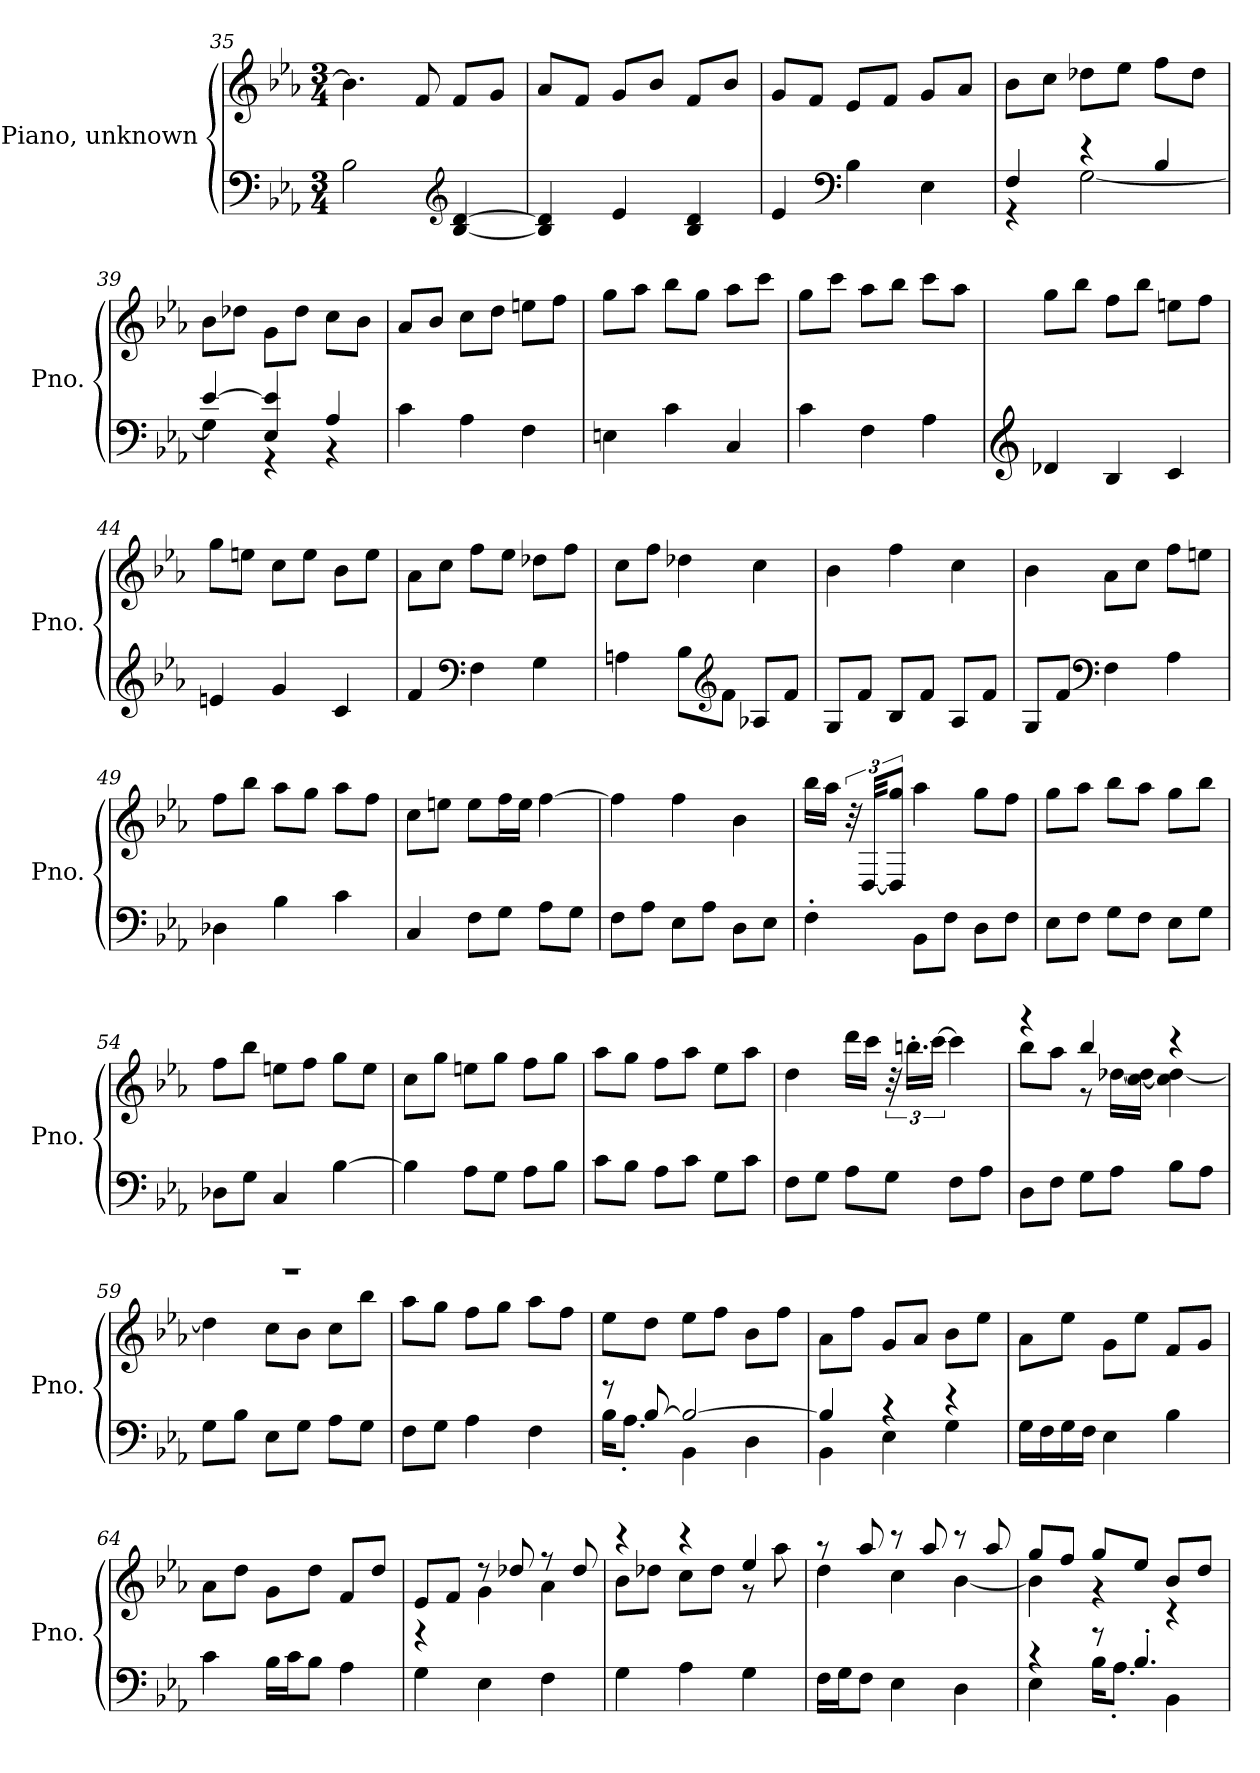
**kern	**kern
*part1	*part1
*staff2	*staff1
*I"Piano, unknown	*
*I'Pno.	*
*clefF4	*clefG2
*k[b-e-a-]	*k[b-e-a-]
*M3/4	*M3/4
=35	=35
2B-\	4.b-\]
.	8f/
*clefG2	*
[4B-/ [4d/	8f/L
.	8g/J
=36	=36
4B-/] 4d/]	8a-/L
.	8f/J
4e-/	8g/L
.	8b-/J
4B-/ 4d/	8f/L
.	8b-/J
!!LO:LB:g=z
=37	=37
4e-/	8g/L
.	8f/J
*clefF4	*
4B-\	8e-/L
.	8f/J
4E-\	8g/L
.	8a-/J
=38	=38
*^	*
4F/	4r	8b-\L
.	.	8cc\J
4r	[2G\	8dd-X\L
.	.	8ee-\J
4B-/	.	8ff\L
.	.	8dd-\J
=39	=39	=39
[4e-/	4G\]	8b-\L
.	.	8dd-X\J
4E-/ 4e-/]	4r	8g\L
.	.	8dd-\J
4A-/	4r	8cc\L
.	.	8b-\J
*v	*v	*
=40	=40
4c\	8a-/L
.	8b-/J
4A-\	8cc\L
.	8dd\J
4F\	8een\L
.	8ff\J
=41	=41
4En\	8gg\L
.	8aa-\J
4c\	8bb-\L
.	8gg\J
4C/	8aa-\L
.	8ccc\J
!!LO:LB:g=z
=42	=42
4c\	8gg\L
.	8ccc\J
4F\	8aa-\L
.	8bb-\J
4A-\	8ccc\L
.	8aa-\J
=43	=43
*clefG2	*
4d-X/	8gg\L
.	8bb-\J
4B-/	8ff\L
.	8bb-\J
4c/	8een\L
.	8ff\J
=44	=44
4en/	8gg\L
.	8een\J
4g/	8cc\L
.	8ee\J
4c/	8b-\L
.	8ee\J
=45	=45
4f/	8a-\L
.	8cc\J
*clefF4	*
4F\	8ff\L
.	8ee-\J
4G\	8dd-X\L
.	8ff\J
=46	=46
4An\	8cc\L
.	8ff\J
8B-\L	4dd-X\
*clefG2	*
8f\J	.
8A-X/L	4cc\
8f/J	.
!!LO:LB:g=z
=47	=47
8G/L	4b-\
8f/J	.
8B-/L	4ff\
8f/J	.
8A-/L	4cc\
8f/J	.
=48	=48
8G/L	4b-\
8f/J	.
*clefF4	*
4F\	8a-\L
.	8cc\J
4A-\	8ff\L
.	8een\J
=49	=49
4D-X\	8ff\L
.	8bb-\J
4B-\	8aa-\L
.	8gg\J
4c\	8aa-\L
.	8ff\J
=50	=50
4C/	8cc\L
.	8een\J
8F\L	8ee\L
8G\J	16ff\L
.	16ee\JJ
8A-\L	[4ff\
8G\J	.
=51	=51
8F\L	4ff\]
8A-\J	.
8E-\L	4ff\
8A-\J	.
8D\L	4b-\
8E-\J	.
!!LO:LB:g=z
=52	=52
4F'\	16bb-\LL
.	16aa-\JJ
.	48r
.	[48D/KKL
.	12D/] 12gg/J
8BB-\L	4aa-\
8F\J	.
8D\L	8gg\L
8F\J	8ff\J
=53	=53
8E-\L	8gg\L
8F\J	8aa-\J
8G\L	8bb-\L
8F\J	8aa-\J
8E-\L	8gg\L
8G\J	8bb-\J
=54	=54
8D-X\L	8ff\L
8G\J	8bb-\J
4C/	8een\L
.	8ff\J
[4B-\	8gg\L
.	8ee\J
=55	=55
4B-\]	8cc\L
.	8gg\J
8A-\L	8een\L
8G\J	8gg\J
8A-\L	8ff\L
8B-\J	8gg\J
=56	=56
8c\L	8aa-\L
8B-\J	8gg\J
8A-\L	8ff\L
8c\J	8aa-\J
8G\L	8ee-\L
8c\J	8aa-\J
!!LO:LB:g=z
=57	=57
8F\L	4dd\
8G\J	.
8A-\L	16ddd\LL
.	16ccc\JJ
8G\J	48r
.	24.bbn'\LL
.	[24ccc\JJ
8F\L	4ccc\]
8A-\J	.
=58	=58
*	*^
8D\L	4r	8bb-\L
8F\J	.	8aa-\J
8G\L	4bb-/	8r
8A-\J	.	[16dd-X\LL
.	.	[16cc\ 16dd-\]JJ
8B-\L	4r	4cc\] [4dd-\
8A-\J	.	.
=59	=59	=59
8G\L	2.r	4dd-\]
8B-\J	.	.
8E-\L	.	8cc\L
8G\J	.	8b-\J
8A-\L	.	8cc\L
8G\J	.	8bb-\J
*	*v	*v
=60	=60
8F\L	8aa-\L
8G\J	8gg\J
4A-\	8ff\L
.	8gg\J
4F\	8aa-\L
.	8ff\J
!!LO:PB:g=z
=61	=61
*^	*
8r	16B-\KL	8ee-\L
.	8.A-'\J	.
[8B-/	.	8dd\J
2B-/_	4BB-\	8ee-\L
.	.	8ff\J
.	4D\	8b-\L
.	.	8ff\J
=62	=62	=62
4B-/]	4BB-\	8a-\L
.	.	8ff\J
4r	4E-\	8g/L
.	.	8a-/J
4r	4G\	8b-\L
.	.	8ee-\J
*v	*v	*
=63	=63
16G\LL	8a-\L
16F\	.
16G\	8ee-\J
16F\JJ	.
4E-\	8g\L
.	8ee-\J
4B-\	8f/L
.	8g/J
=64	=64
4c\	8a-\L
.	8dd\J
16B-\LL	8g\L
16c\J	.
8B-\J	8dd\J
4A-\	8f/L
.	8dd/J
=65	=65
*	*^
4G\	8e-/L	4r
.	8f/J	.
4E-\	8r	4g\
.	8dd-X/	.
4F\	8r	4a-\
.	8dd-/	.
!!LO:LB:g=z	!!
=66	=66	=66
4G\	4r	8b-\L
.	.	8dd-X\J
4A-\	4r	8cc\L
.	.	8dd-\J
4G\	4ee-/	8r
.	.	8aa-\
=67	=67	=67
16F\LL	8r	4dd\
16G\J	.	.
8F\J	8aa-/	.
4E-\	8r	4cc\
.	8aa-/	.
4D\	8r	[4b-\
.	8aa-/	.
=68	=68	=68
*^	*	*
4r	4E-\	8gg/L	4b-\]
.	.	8ff/J	.
8r	16B-\KL	8gg/L	4r
.	8.A-'\J	.	.
4.B-'/	.	8ee-/J	.
.	4BB-\	8b-/L	4r
.	.	8dd/J	.
*v	*v	*	*
*	*v	*v
=	=
*-	*-
